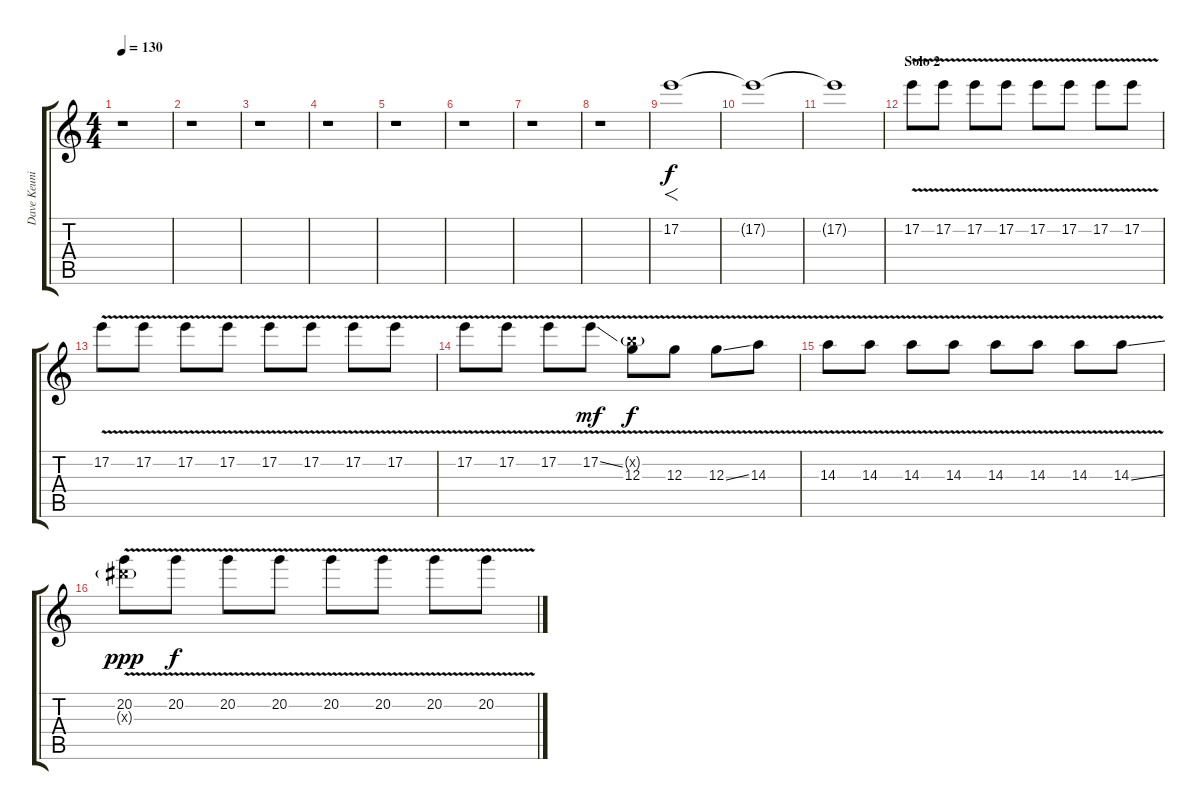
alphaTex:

\track ("Dave Keuning (Lead)" "Dave Keuni") {instrument overdrivenguitar}
\staff {score tabs}
\tuning (E4 B3 G3 D3 A2 E2) {hide}
\ts (4 4)
\tempo 130
\clef g2
\ks c
r.1{dy f} |
r.1 |
r.1 |
r.1 |
r.1 |
r.1 |
r.1 |
r.1 |
17.2.1{f} |
17.2{t}.1 |
17.2{t}.1 |
\section ("" "Solo 2")
17.2{v}.8 17.2{v}.8 17.2{v}.8 17.2{v}.8 17.2{v}.8 17.2{v}.8 17.2{v}.8 17.2{v}.8 |
17.2{v}.8 17.2{v}.8 17.2{v}.8 17.2{v}.8 17.2{v}.8 17.2{v}.8 17.2{v}.8 17.2{v}.8 |
17.2{v}.8 17.2{v}.8 17.2{v}.8 17.2{v ss}.8{dy mf} (12.2{g x} 12.3{v}).8{dy f} 12.3{v}.8 12.3{v ss}.8 14.3{v}.8 |
14.3{v}.8 14.3{v}.8 14.3{v}.8 14.3{v}.8 14.3{v}.8 14.3{v}.8 14.3{v}.8 14.3{v ss}.8 |
(20.2{v} 20.3{g x}).8{dy ppp} 20.2{v}.8{dy f} 20.2{v}.8 20.2{v}.8 20.2{v}.8 20.2{v}.8 20.2{v}.8 20.2{v}.8
